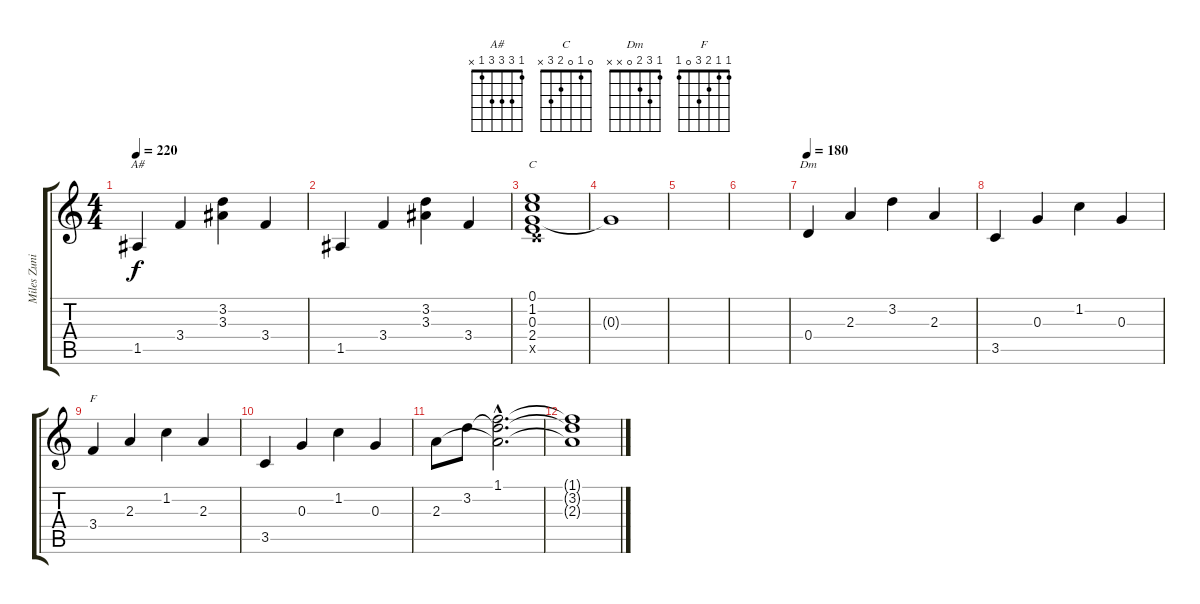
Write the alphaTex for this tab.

\track ("Miles Zuniga" "Miles Zuni") {instrument acousticguitarnylon}
\staff {score tabs}
\tuning (E4 B3 G3 D3 A2 E2) {hide}
\chord ("A#" 1 3 3 3 1 x)
\chord ("C" 0 1 0 2 3 x)
\chord ("Dm" 1 3 2 0 x x)
\chord ("F" 1 1 2 3 0 1)
\ts (4 4)
\tempo 220
\clef g2
\ks c
1.5.4{ch "A#" dy f} 3.4.4 (3.2 3.3).4 3.4.4 |
1.5.4 3.4.4 (3.2 3.3).4 3.4.4 |
(0.1 1.2 0.3 2.4 3.5{x}).1{ch "C"} |
0.3{t}.1 |
|
|
\tempo 180
0.4.4{ch "Dm"} 2.3.4 3.2.4 2.3.4 |
3.5.4 0.3.4 1.2.4 0.3.4 |
3.4.4{ch "F"} 2.3.4 1.2.4 2.3.4 |
3.5.4 0.3.4 1.2.4 0.3.4 |
2.3.8 3.2.8 (1.1{hac} 3.2{hac t} 2.3{hac t}).2{d} |
(1.1{t} 3.2{t} 2.3{t}).1
